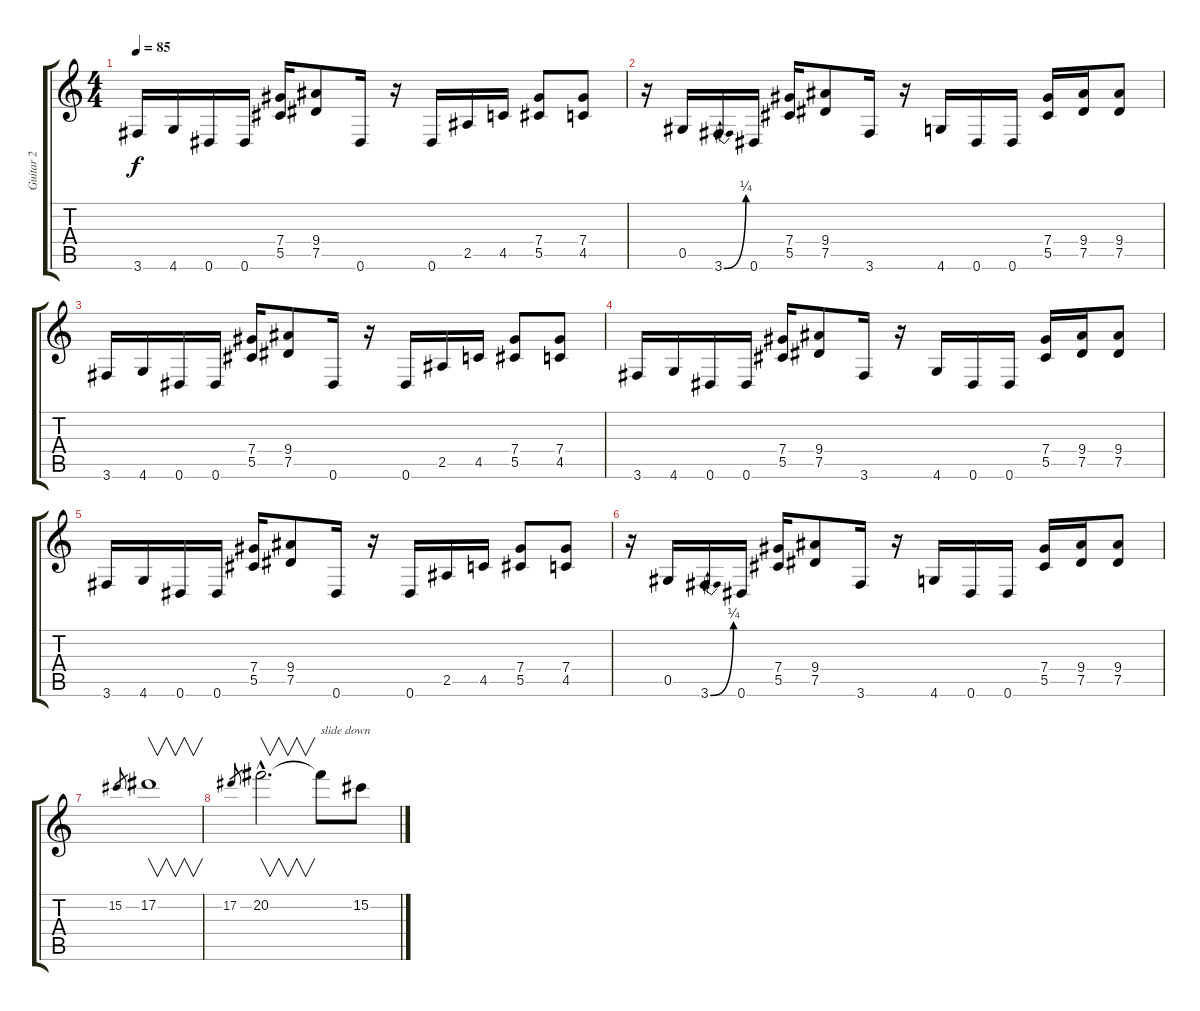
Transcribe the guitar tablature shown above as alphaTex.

\track ("Guitar 2" "Guitar 2") {instrument overdrivenguitar}
\staff {score tabs}
\tuning (Eb4 Bb3 Gb3 Db3 Ab2 Eb2) {hide}
\ts (4 4)
\tempo 85
\clef g2
\ks c
3.6.16{dy f} 4.6.16 0.6.16 0.6.16 (7.4 5.5).16 (9.4 7.5).8 0.6.16 r.16 0.6.16 2.5.16 4.5.16 (7.4 5.5).8 (7.4 4.5).8 |
r.16 0.5.16 3.6{be (bend 0 0 60 1)}.16 0.6.16 (7.4 5.5).16 (9.4 7.5).8 3.6.16 r.16 4.6.16 0.6.16 0.6.16 (7.4 5.5).16 (9.4 7.5).16 (9.4 7.5).8 |
3.6.16 4.6.16 0.6.16 0.6.16 (7.4 5.5).16 (9.4 7.5).8 0.6.16 r.16 0.6.16 2.5.16 4.5.16 (7.4 5.5).8 (7.4 4.5).8 |
3.6.16 4.6.16 0.6.16 0.6.16 (7.4 5.5).16 (9.4 7.5).8 3.6.16 r.16 4.6.16 0.6.16 0.6.16 (7.4 5.5).16 (9.4 7.5).16 (9.4 7.5).8 |
3.6.16 4.6.16 0.6.16 0.6.16 (7.4 5.5).16 (9.4 7.5).8 0.6.16 r.16 0.6.16 2.5.16 4.5.16 (7.4 5.5).8 (7.4 4.5).8 |
r.16 0.5.16 3.6{be (bend 0 0 60 1)}.16 0.6.16 (7.4 5.5).16 (9.4 7.5).8 3.6.16 r.16 4.6.16 0.6.16 0.6.16 (7.4 5.5).16 (9.4 7.5).16 (9.4 7.5).8 |
15.2.8{gr} 17.2.1{v} |
17.2.8{gr} 20.2{hac}.2{v d} 20.2{t}.8{txt "slide down"} 15.2.8
